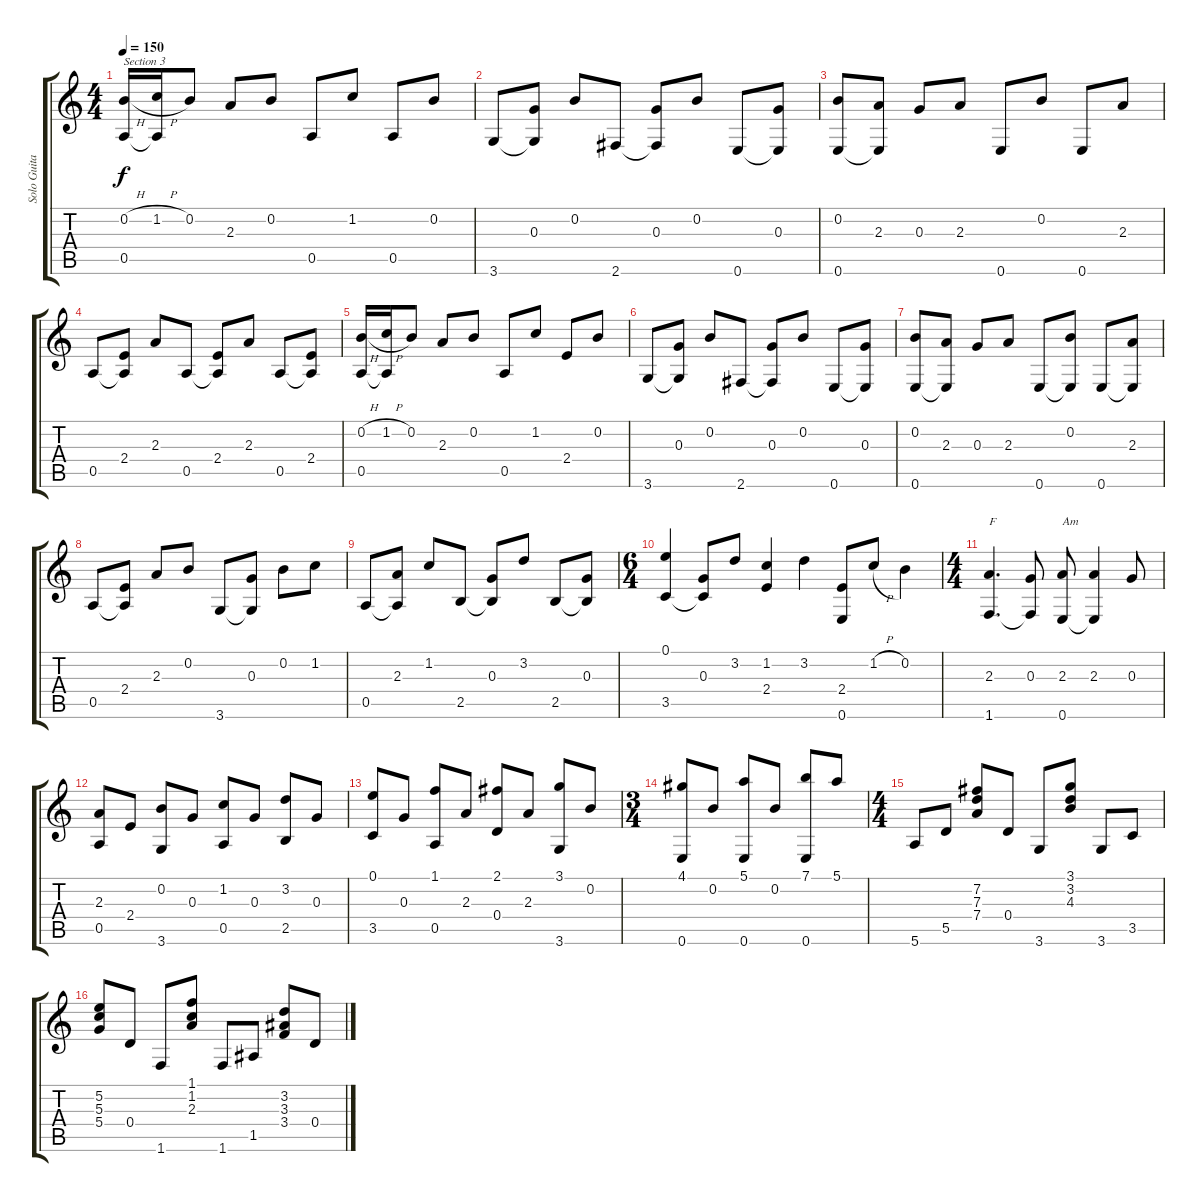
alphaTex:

\track ("Solo Guitar" "Solo Guita") {instrument acousticguitarnylon}
\staff {score tabs}
\tuning (E4 B3 G3 D3 A2 E2) {hide}
\ts (4 4)
\tempo 150
\clef g2
\ks c
(0.2{h} 0.5).16{txt "Section 3" dy f} (1.2{h} 0.5{t}).16 0.2.8 2.3.8 0.2.8 0.5.8 1.2.8 0.5.8 0.2.8 |
3.6.8 (0.3 3.6{t}).8 0.2.8 2.6.8 (0.3 2.6{t}).8 0.2.8 0.6.8 (0.3 0.6{t}).8 |
(0.2 0.6).8 (2.3 0.6{t}).8 0.3.8 2.3.8 0.6.8 0.2.8 0.6.8 2.3.8 |
0.5.8 (2.4 0.5{t}).8 2.3.8 0.5.8 (2.4 0.5{t}).8 2.3.8 0.5.8 (2.4 0.5{t}).8 |
(0.2{h} 0.5).16 (1.2{h} 0.5{t}).16 0.2.8 2.3.8 0.2.8 0.5.8 1.2.8 2.4.8 0.2.8 |
3.6.8 (0.3 3.6{t}).8 0.2.8 2.6.8 (0.3 2.6{t}).8 0.2.8 0.6.8 (0.3 0.6{t}).8 |
(0.2 0.6).8 (2.3 0.6{t}).8 0.3.8 2.3.8 0.6.8 (0.2 0.6{t}).8 0.6.8 (2.3 0.6{t}).8 |
0.5.8 (2.4 0.5{t}).8 2.3.8 0.2.8 3.6.8 (0.3 3.6{t}).8 0.2.8 1.2.8 |
0.5.8 (2.3 0.5{t}).8 1.2.8 2.5.8 (0.3 2.5{t}).8 3.2.8 2.5.8 (0.3 2.5{t}).8 |
\ts (6 4)
(0.1 3.5).4 (0.3 3.5{t}).8 3.2.8 (1.2 2.4).4 3.2.4 (2.4 0.6).8 1.2{h}.8 0.2.4 |
\ts (4 4)
(2.3 1.6).4{d txt "F"} (0.3 1.6{t}).8 (2.3 0.6).8{txt "Am"} (2.3 0.6{t}).4 0.3.8 |
(2.3 0.5).8 2.4.8 (0.2 3.6).8 0.3.8 (1.2 0.5).8 0.3.8 (3.2 2.5).8 0.3.8 |
(0.1 3.5).8 0.3.8 (1.1 0.5).8 2.3.8 (2.1 0.4).8 2.3.8 (3.1 3.6).8 0.2.8 |
\ts (3 4)
(4.1 0.6).8 0.2.8 (5.1 0.6).8 0.2.8 (7.1 0.6).8 5.1.8 |
\ts (4 4)
5.6.8 5.5.8 (7.2 7.3 7.4).8 0.4.8 3.6.8 (3.1 3.2 4.3).8 3.6.8 3.5.8 |
(5.2 5.3 5.4).8 0.4.8 1.6.8 (1.1 1.2 2.3).8 1.6.8 1.5.8 (3.2 3.3 3.4).8 0.4.8
